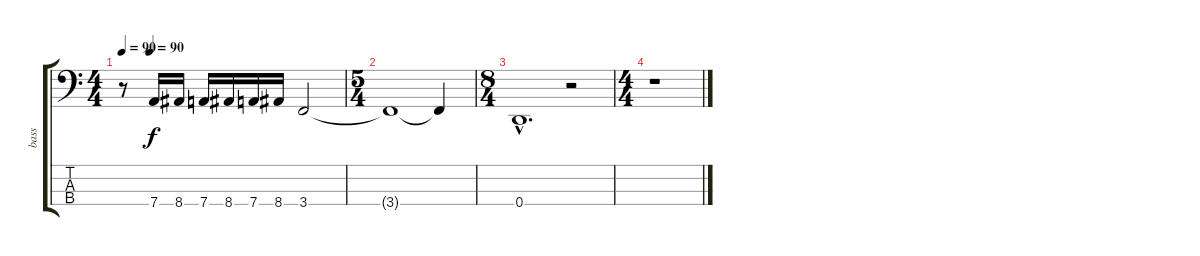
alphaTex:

\track ("bass" "bass") {instrument electricbasspick}
\staff {score tabs}
\tuning (G2 D2 A1 D1) {hide}
\ts (4 4)
\tempo 90
\tempo (90 0.125)
\clef f4
\ks c
r.8{dy f volume 13} 7.4.16 8.4.16 7.4.16 8.4.16 7.4.16 8.4.16 3.4.2 |
\ts (5 4)
3.4{t}.1 3.4{t}.4 |
\ts (8 4)
0.4{hac}.1{d} r.2 |
\ts (4 4)
r.1
